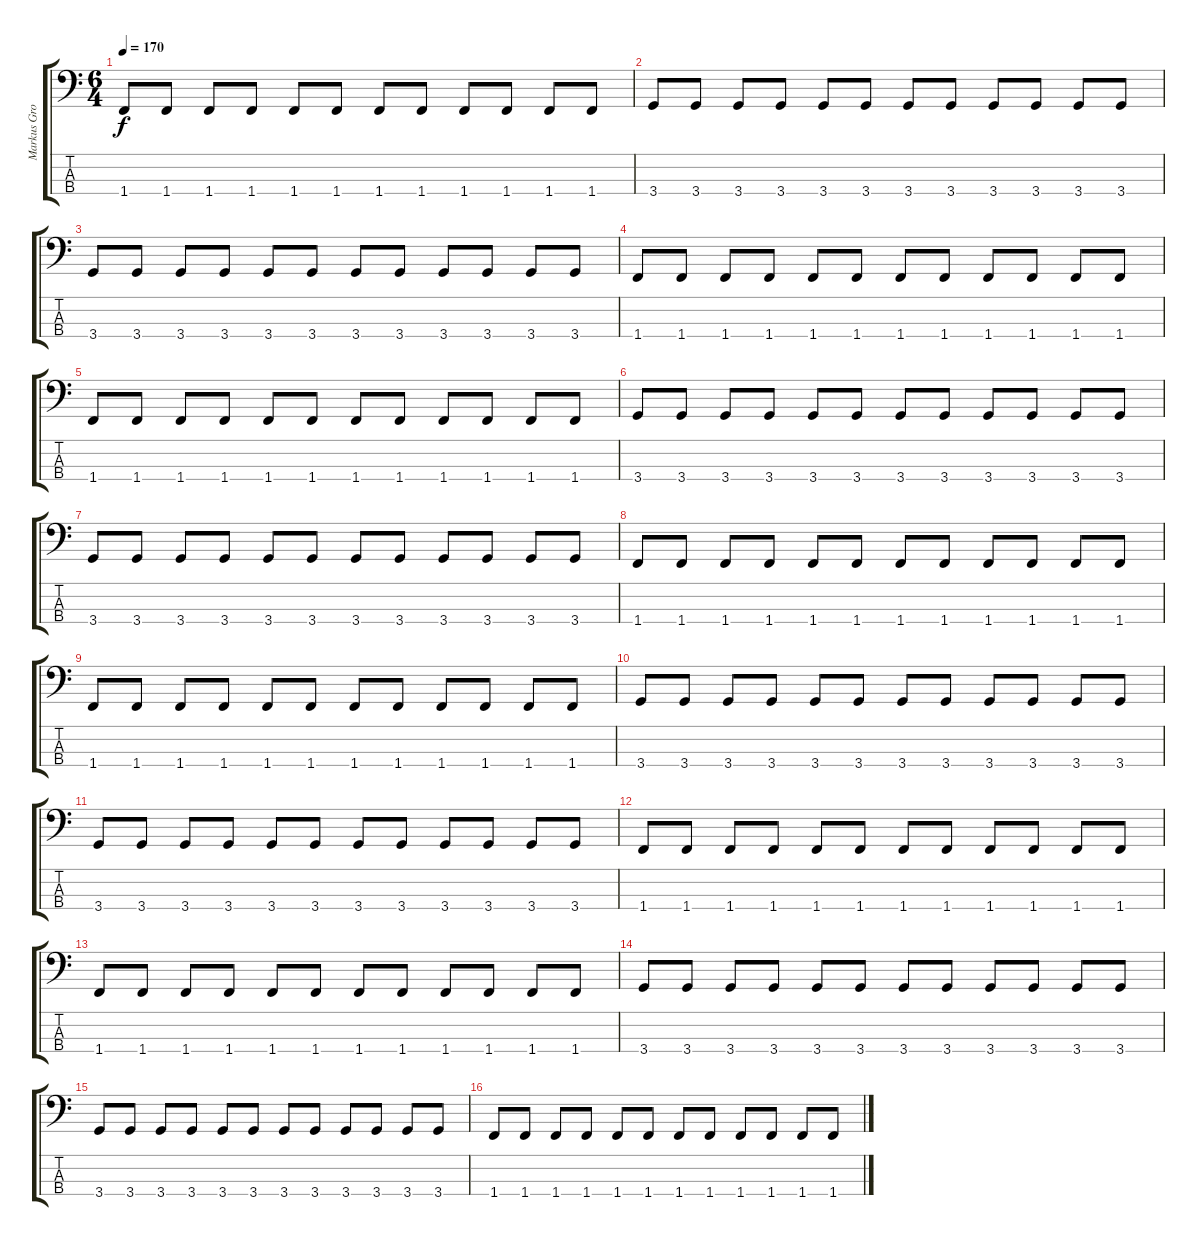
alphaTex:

\track ("Markus Grosskopff" "Markus Gro") {instrument electricbassfinger}
\staff {score tabs}
\tuning (G2 D2 A1 E1) {hide}
\ts (6 4)
\tempo 170
\clef f4
\ks c
1.4.8{dy f} 1.4.8 1.4.8 1.4.8 1.4.8 1.4.8 1.4.8 1.4.8 1.4.8 1.4.8 1.4.8 1.4.8 |
3.4.8 3.4.8 3.4.8 3.4.8 3.4.8 3.4.8 3.4.8 3.4.8 3.4.8 3.4.8 3.4.8 3.4.8 |
3.4.8 3.4.8 3.4.8 3.4.8 3.4.8 3.4.8 3.4.8 3.4.8 3.4.8 3.4.8 3.4.8 3.4.8 |
1.4.8 1.4.8 1.4.8 1.4.8 1.4.8 1.4.8 1.4.8 1.4.8 1.4.8 1.4.8 1.4.8 1.4.8 |
1.4.8 1.4.8 1.4.8 1.4.8 1.4.8 1.4.8 1.4.8 1.4.8 1.4.8 1.4.8 1.4.8 1.4.8 |
3.4.8 3.4.8 3.4.8 3.4.8 3.4.8 3.4.8 3.4.8 3.4.8 3.4.8 3.4.8 3.4.8 3.4.8 |
3.4.8 3.4.8 3.4.8 3.4.8 3.4.8 3.4.8 3.4.8 3.4.8 3.4.8 3.4.8 3.4.8 3.4.8 |
1.4.8 1.4.8 1.4.8 1.4.8 1.4.8 1.4.8 1.4.8 1.4.8 1.4.8 1.4.8 1.4.8 1.4.8 |
1.4.8 1.4.8 1.4.8 1.4.8 1.4.8 1.4.8 1.4.8 1.4.8 1.4.8 1.4.8 1.4.8 1.4.8 |
3.4.8 3.4.8 3.4.8 3.4.8 3.4.8 3.4.8 3.4.8 3.4.8 3.4.8 3.4.8 3.4.8 3.4.8 |
3.4.8 3.4.8 3.4.8 3.4.8 3.4.8 3.4.8 3.4.8 3.4.8 3.4.8 3.4.8 3.4.8 3.4.8 |
1.4.8 1.4.8 1.4.8 1.4.8 1.4.8 1.4.8 1.4.8 1.4.8 1.4.8 1.4.8 1.4.8 1.4.8 |
1.4.8 1.4.8 1.4.8 1.4.8 1.4.8 1.4.8 1.4.8 1.4.8 1.4.8 1.4.8 1.4.8 1.4.8 |
3.4.8 3.4.8 3.4.8 3.4.8 3.4.8 3.4.8 3.4.8 3.4.8 3.4.8 3.4.8 3.4.8 3.4.8 |
3.4.8 3.4.8 3.4.8 3.4.8 3.4.8 3.4.8 3.4.8 3.4.8 3.4.8 3.4.8 3.4.8 3.4.8 |
1.4.8 1.4.8 1.4.8 1.4.8 1.4.8 1.4.8 1.4.8 1.4.8 1.4.8 1.4.8 1.4.8 1.4.8
